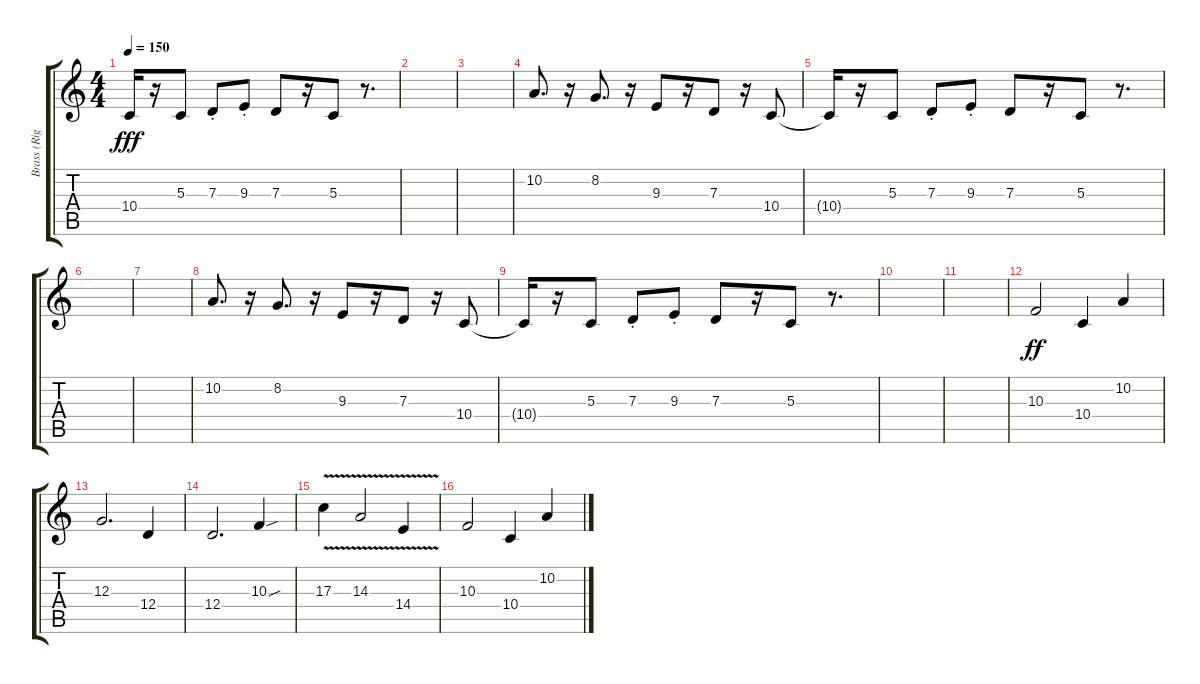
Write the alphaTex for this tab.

\track ("Brass (Right)" "Brass (Rig") {instrument synthbrass2}
\staff {score tabs}
\tuning (E4 B3 G3 D3 A2 E2) {hide}
\ts (4 4)
\tempo 150
\clef g2
\ks c
10.4{t}.16{dy fff} r.16 5.3.8 7.3{st}.8 9.3{st}.8 7.3.8 r.16 5.3.8 r.8{d} |
|
|
10.2.8{d} r.16 8.2.8{d} r.16 9.3.8 r.16 7.3.8 r.16 10.4.8 |
10.4{t}.16 r.16 5.3.8 7.3{st}.8 9.3{st}.8 7.3.8 r.16 5.3.8 r.8{d} |
|
|
10.2.8{d} r.16 8.2.8{d} r.16 9.3.8 r.16 7.3.8 r.16 10.4.8 |
10.4{t}.16 r.16 5.3.8 7.3{st}.8 9.3{st}.8 7.3.8 r.16 5.3.8 r.8{d} |
|
|
10.3.2{dy ff} 10.4.4 10.2.4 |
12.3.2{d} 12.4.4 |
12.4.2{d} 10.3{sou}.4 |
17.3{v}.4 14.3{v}.2 14.4{v}.4 |
10.3.2 10.4.4 10.2.4
